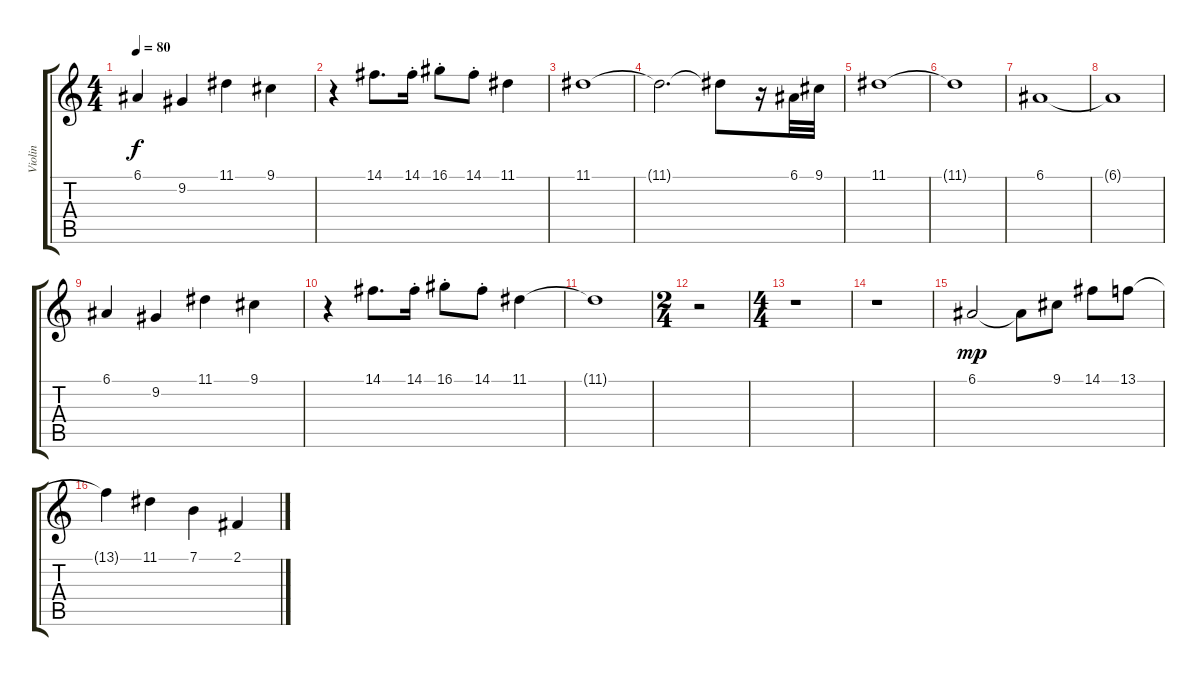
\track ("Violin" "Violin") {instrument stringensemble1}
\staff {score tabs}
\tuning (E4 B3 G3 D3 A2 E2) {hide}
\ts (4 4)
\tempo 80
\clef g2
\ks c
6.1.4{dy f} 9.2.4 11.1.4 9.1.4 |
r.4 14.1.8{d} 14.1{st}.16 16.1{st}.8 14.1{st}.8 11.1.4 |
11.1.1 |
11.1{t}.2{d} 11.1{t}.8 r.16 6.1.32 9.1.32 |
11.1.1 |
11.1{t}.1 |
6.1.1 |
6.1{t}.1 |
6.1.4 9.2.4 11.1.4 9.1.4 |
r.4 14.1.8{d} 14.1{st}.16 16.1{st}.8 14.1{st}.8 11.1.4 |
11.1{t}.1 |
\ts (2 4)
r.2 |
\ts (4 4)
r.1 |
r.1{volume 0} |
6.1.2{dy mp volume 9} 6.1{t}.8 9.1.8 14.1.8 13.1.8 |
13.1{t}.4 11.1.4 7.1.4 2.1.4
